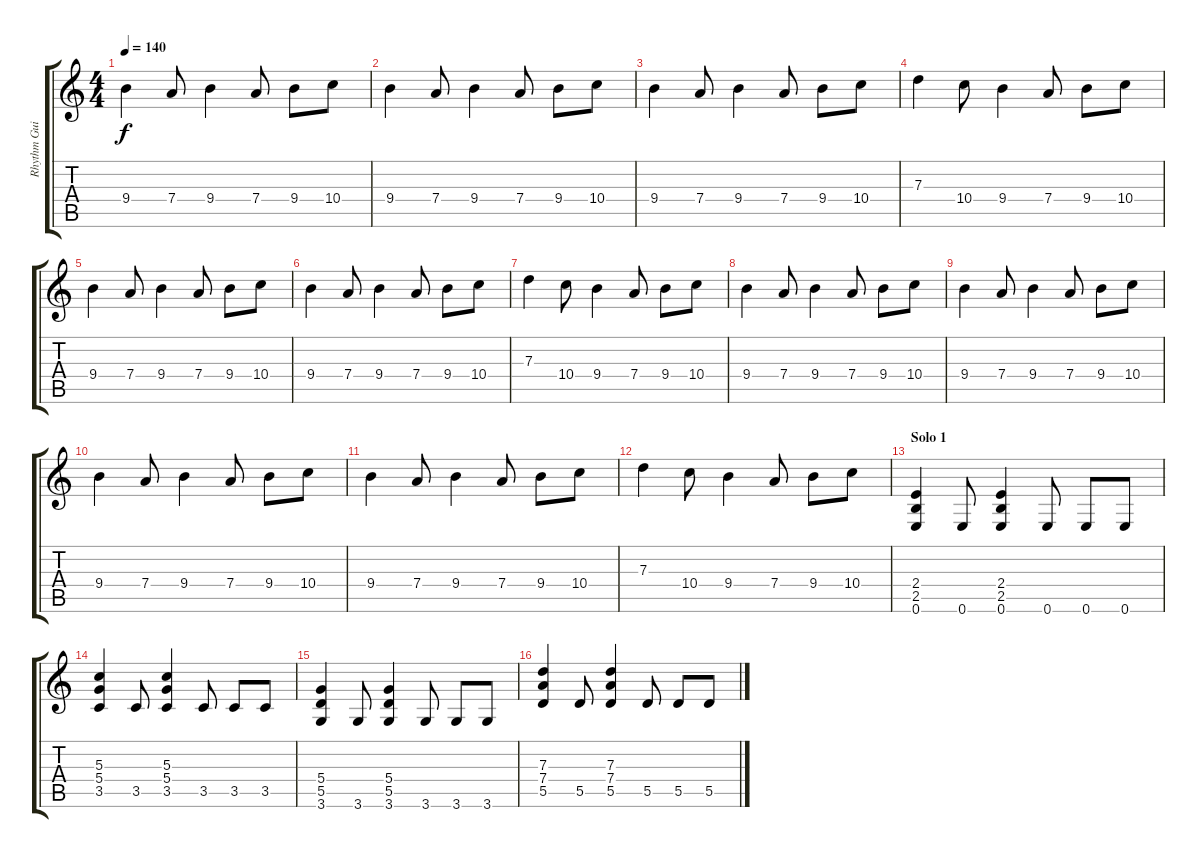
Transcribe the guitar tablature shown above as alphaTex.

\track ("Rhythm Guitar 2 " "Rhythm Gui") {instrument overdrivenguitar}
\staff {score tabs}
\tuning (E4 B3 G3 D3 A2 E2) {hide}
\ts (4 4)
\tempo 140
\clef g2
\ks c
9.4.4{dy f} 7.4.8 9.4.4 7.4.8 9.4.8 10.4.8 |
9.4.4 7.4.8 9.4.4 7.4.8 9.4.8 10.4.8 |
9.4.4 7.4.8 9.4.4 7.4.8 9.4.8 10.4.8 |
7.3.4 10.4.8 9.4.4 7.4.8 9.4.8 10.4.8 |
9.4.4 7.4.8 9.4.4 7.4.8 9.4.8 10.4.8 |
9.4.4 7.4.8 9.4.4 7.4.8 9.4.8 10.4.8 |
7.3.4 10.4.8 9.4.4 7.4.8 9.4.8 10.4.8 |
9.4.4 7.4.8 9.4.4 7.4.8 9.4.8 10.4.8 |
9.4.4 7.4.8 9.4.4 7.4.8 9.4.8 10.4.8 |
9.4.4 7.4.8 9.4.4 7.4.8 9.4.8 10.4.8 |
9.4.4 7.4.8 9.4.4 7.4.8 9.4.8 10.4.8 |
7.3.4 10.4.8 9.4.4 7.4.8 9.4.8 10.4.8 |
\section ("" "Solo 1")
(2.4 2.5 0.6).4{volume 12 instrument distortionguitar} 0.6.8 (2.4 2.5 0.6).4 0.6.8 0.6.8 0.6.8 |
(5.3 5.4 3.5).4 3.5.8 (5.3 5.4 3.5).4 3.5.8 3.5.8 3.5.8 |
(5.4 5.5 3.6).4 3.6.8 (5.4 5.5 3.6).4 3.6.8 3.6.8 3.6.8 |
(7.3 7.4 5.5).4 5.5.8 (7.3 7.4 5.5).4 5.5.8 5.5.8 5.5.8
